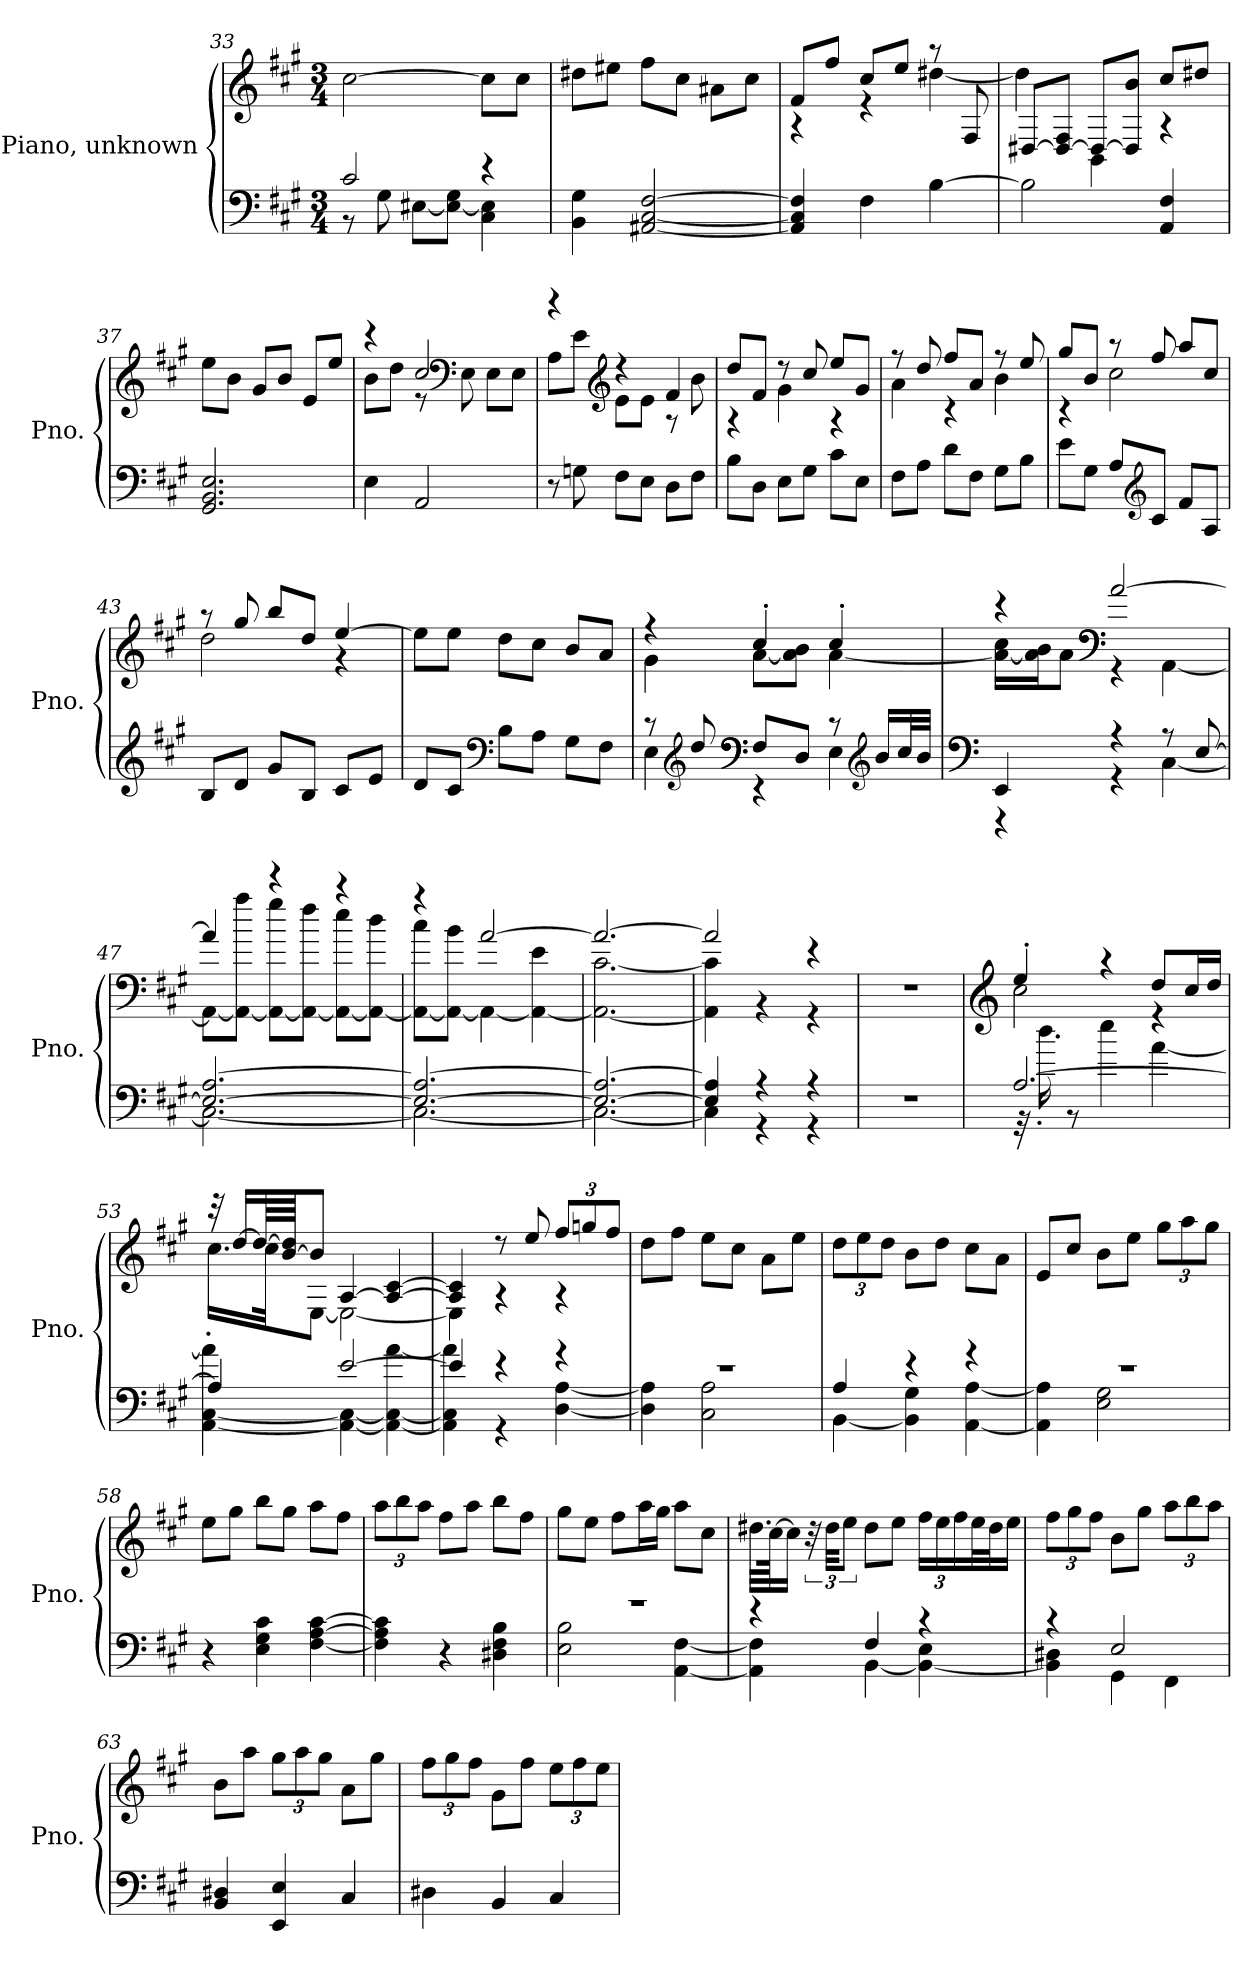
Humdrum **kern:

**kern	**kern
*part1	*part1
*staff2	*staff1
*I"Piano, unknown	*
*I'Pno.	*
*clefF4	*clefG2
*k[f#c#g#]	*k[f#c#g#]
*M3/4	*M3/4
=33	=33
*^	*
2c#/	8r	[2cc#\
.	8G#\	.
.	[8E#X\L	.
.	8E#\_ 8G#\J	.
4r	4C#\ 4E#\]	8cc#\L]
.	.	8cc#\J
*v	*v	*
=34	=34
4BB\ 4G#\	8dd#X\L
.	8ee#X\J
[2AA#X/ [2C#/ [2F#/	8ff#\L
.	8cc#\J
.	8a#X\L
.	8cc#\J
!!LO:LB:g=z
=35	=35
*	*^
4AA#/] 4C#/] 4F#/]	8f#/L	4r
.	8ff#/J	.
4F#\	8cc#/L	4r
.	8ee/J	.
[4B\	8r	[4dd#X\
.	8F#/	.
=36	=36	=36
2B\]	[8D#X/L	4dd#\]
.	8D#/_ 8F#/J	.
.	8D#/L_	4BB\
.	8D#/] 8b/J	.
4AA/ 4F#/	8cc#/L	4r
.	8dd#X/J	.
*	*v	*v
=37	=37
2.GG#/ 2.BB/ 2.E/	8ee\L
.	8b\J
.	8g#/L
.	8b/J
.	8e/L
.	8ee/J
=38	=38
*	*^
4E\	4r	8b\L
.	.	8dd\J
2AA/	2cc#/	8r
*	*clefF4	*
.	.	8E\
.	.	8E\L
.	.	8E\J
=39	=39	=39
8r	4r	8A\L
8Gn\	.	8e\J
*	*clefG2	*
8F#\L	4r	8e\L
8E\J	.	8e\J
8D\L	4f#/	8r
8F#\J	.	8b\
!!LO:LB:g=z	!!
=40	=40	=40
8B\L	8dd/L	4r
8D\J	8f#/J	.
8E\L	8r	4g#\
8G#\J	8cc#/	.
8c#\L	8ee/L	4r
8E\J	8g#/J	.
=41	=41	=41
8F#\L	8r	4a\
8A\J	8dd/	.
8d\L	8ff#/L	4r
8F#\J	8a/J	.
8G#\L	8r	4b\
8B\J	8ee/	.
=42	=42	=42
8e\L	8gg#/L	4r
8G#\J	8b/J	.
8A/L	8r	2cc#\
*clefG2	*	*
8c#/J	8ff#/	.
8f#/L	8aa/L	.
8A/J	8cc#/J	.
=43	=43	=43
8B/L	8r	2dd\
8d/J	8gg#/	.
8g#/L	8bb/L	.
8B/J	8dd/J	.
8c#/L	[4ee/	4r
8e/J	.	.
*	*v	*v
=44	=44
8d/L	8ee\L]
8c#/J	8ee\J
*clefF4	*
8B\L	8dd\L
8A\J	8cc#\J
8G#\L	8b/L
8F#\J	8a/J
!!LO:LB:g=z
=45	=45
*^	*^
8r	4E\	4r	4g#\
*clefG2	*	*	*
8dd/	.	.	.
*clefF4	*	*	*
8F#/L	4r	4cc#'/	[8a\L
8D/J	.	.	8a\] 8b\J
8r	4E\	4cc#'/	[4a\
*clefG2	*	*	*
16b/LL	.	.	.
32cc#/L	.	.	.
32b/JJJ	.	.	.
=46	=46	=46	=46
*clefF4	*	*	*
4EE/	4r	4r	16a\_ 16cc#\LL
.	.	.	16a\] 16b\J
.	.	.	8a\J
*	*	*clefF4	*
4r	4r	[2a/	4r
8r	[4C#\	.	[4AA\
[8E/	.	.	.
=47	=47	=47	=47
2.E/_ [2.A/	2.C#\_	4a/]	8AA\L_
.	.	.	8AA\_ 8aa\J
.	.	4r	8AA\_ 8gg#\L
.	.	.	8AA\_ 8ff#\J
.	.	4r	8AA\_ 8ee\L
.	.	.	8AA\_ 8dd\J
=48	=48	=48	=48
2.E/_ 2.A/_	2.C#\_	4r	8AA\_ 8cc#\L
.	.	.	8AA\_ 8b\J
.	.	[2a/	4AA\_
.	.	.	4AA\_ 4e\
!!LO:LB:g=z	!!
=49	=49	=49	=49
2.E/_ 2.A/_	2.C#\_	2.a/_	2.AA\_ [2.c#\
=50	=50	=50	=50
4E/] 4A/]	4C#\]	2a/]	4AA\] 4c#\]
4r	4r	.	4r
4r	4r	4r	4r
*v	*v	*	*
*	*v	*v
=51	=51
2.r	2.r
=52	=52
*	*clefG2
*^	*^
[2.A/	32r	4ee'/	2cc#\
.	16.dd'\	.	.
.	8r	.	.
.	4ee\	4r	.
.	[4a\	8dd/L	4r
.	.	16cc#/L	.
.	.	16dd/JJ	.
=53	=53	=53	=53
4A/]	[4AA\ [4C#\ 4a\]	32r	16.cc#'\LL
.	.	[16dd/LL	.
.	.	64dd/LL_	32cc#\JK
.	.	[64b/ 64dd/]JJJ	.
.	.	8b/J]	[8E\J
[2e/	4AA\_ 4C#\_	[4A/	2E\_
.	4AA\_ 4C#\_ [4a\	4A/_ [4c#/	.
=54	=54	=54	=54
4e/]	4AA\] 4C#\] 4a\]	4A/] 4c#/]	4E\]
4r	4r	8r	4r
.	.	8ee/	.
*	*	*Xbrackettup	*
4r	[4D\ [4A\	12ff#/L	4r
.	.	12ggn/	.
.	.	12ff#/J	.
*	*	*v	*v
!!LO:LB:g=z
=55	=55	=55
2.r	4D\] 4A\]	8dd\L
.	.	8ff#\J
.	2C#\ 2A\	8ee\L
.	.	8cc#\J
.	.	8a\L
.	.	8ee\J
=56	=56	=56
4A/	[4BB\	12dd\L
.	.	12ee\
.	.	12dd\J
4r	4BB\] 4G#\	8b\L
.	.	8dd\J
4r	[4AA\ [4A\	8cc#\L
.	.	8a\J
=57	=57	=57
2.r	4AA\] 4A\]	8e/L
.	.	8cc#/J
.	2E\ 2G#\	8b\L
.	.	8ee\J
.	.	12gg#\L
.	.	12aa\
.	.	12gg#\J
*v	*v	*
=58	=58
4r	8ee\L
.	8gg#\J
4E\ 4G#\ 4c#\	8bb\L
.	8gg#\J
[4F#\ [4A\ [4c#\	8aa\L
.	8ff#\J
=59	=59
4F#\] 4A\] 4c#\]	12aa\L
.	12bb\
.	12aa\J
4r	8ff#\L
.	8aa\J
4D#X\ 4F#\ 4B\	8bb\L
.	8ff#\J
!!LO:PB:g=z
=60	=60
*^	*
2.r	2E\ 2B\	8gg#\L
.	.	8ee\J
.	.	8ff#\L
.	.	16aa\L
.	.	16gg#\JJ
.	[4AA\ [4F#\	8aa\L
.	.	8cc#\J
=61	=61	=61
4r	4AA\] 4F#\]	32.dd#X\LLL
.	.	[64cc#\JK
.	.	16cc#\JJ]
*	*	*brackettup
.	.	48r
.	.	48dd#\KKL
.	.	12ee\J
4F#/	[4BB\	8dd#\L
.	.	8ee\J
*	*	*Xbrackettup
4r	4BB\_ 4E\	24ff#\LL
.	.	24ee\
.	.	24ff#\
.	.	32ee\L
.	.	32dd#\J
.	.	16ee\JJ
=62	=62	=62
4r	4BB\] 4D#X\	12ff#\L
.	.	12gg#\
.	.	12ff#\J
2E/	4GG#\	8b\L
.	.	8gg#\J
.	4FF#\	12aa\L
.	.	12bb\
.	.	12aa\J
*v	*v	*
=63	=63
4BB/ 4D#X/	8b\L
.	8aa\J
4EE/ 4E/	12gg#\L
.	12aa\
.	12gg#\J
4C#/	8a\L
.	8gg#\J
!!LO:LB:g=z
=64	=64
4D#X\	12ff#\L
.	12gg#\
.	12ff#\J
4BB/	8g#\L
.	8ff#\J
4C#/	12ee\L
.	12ff#\
.	12ee\J
=	=
*-	*-
